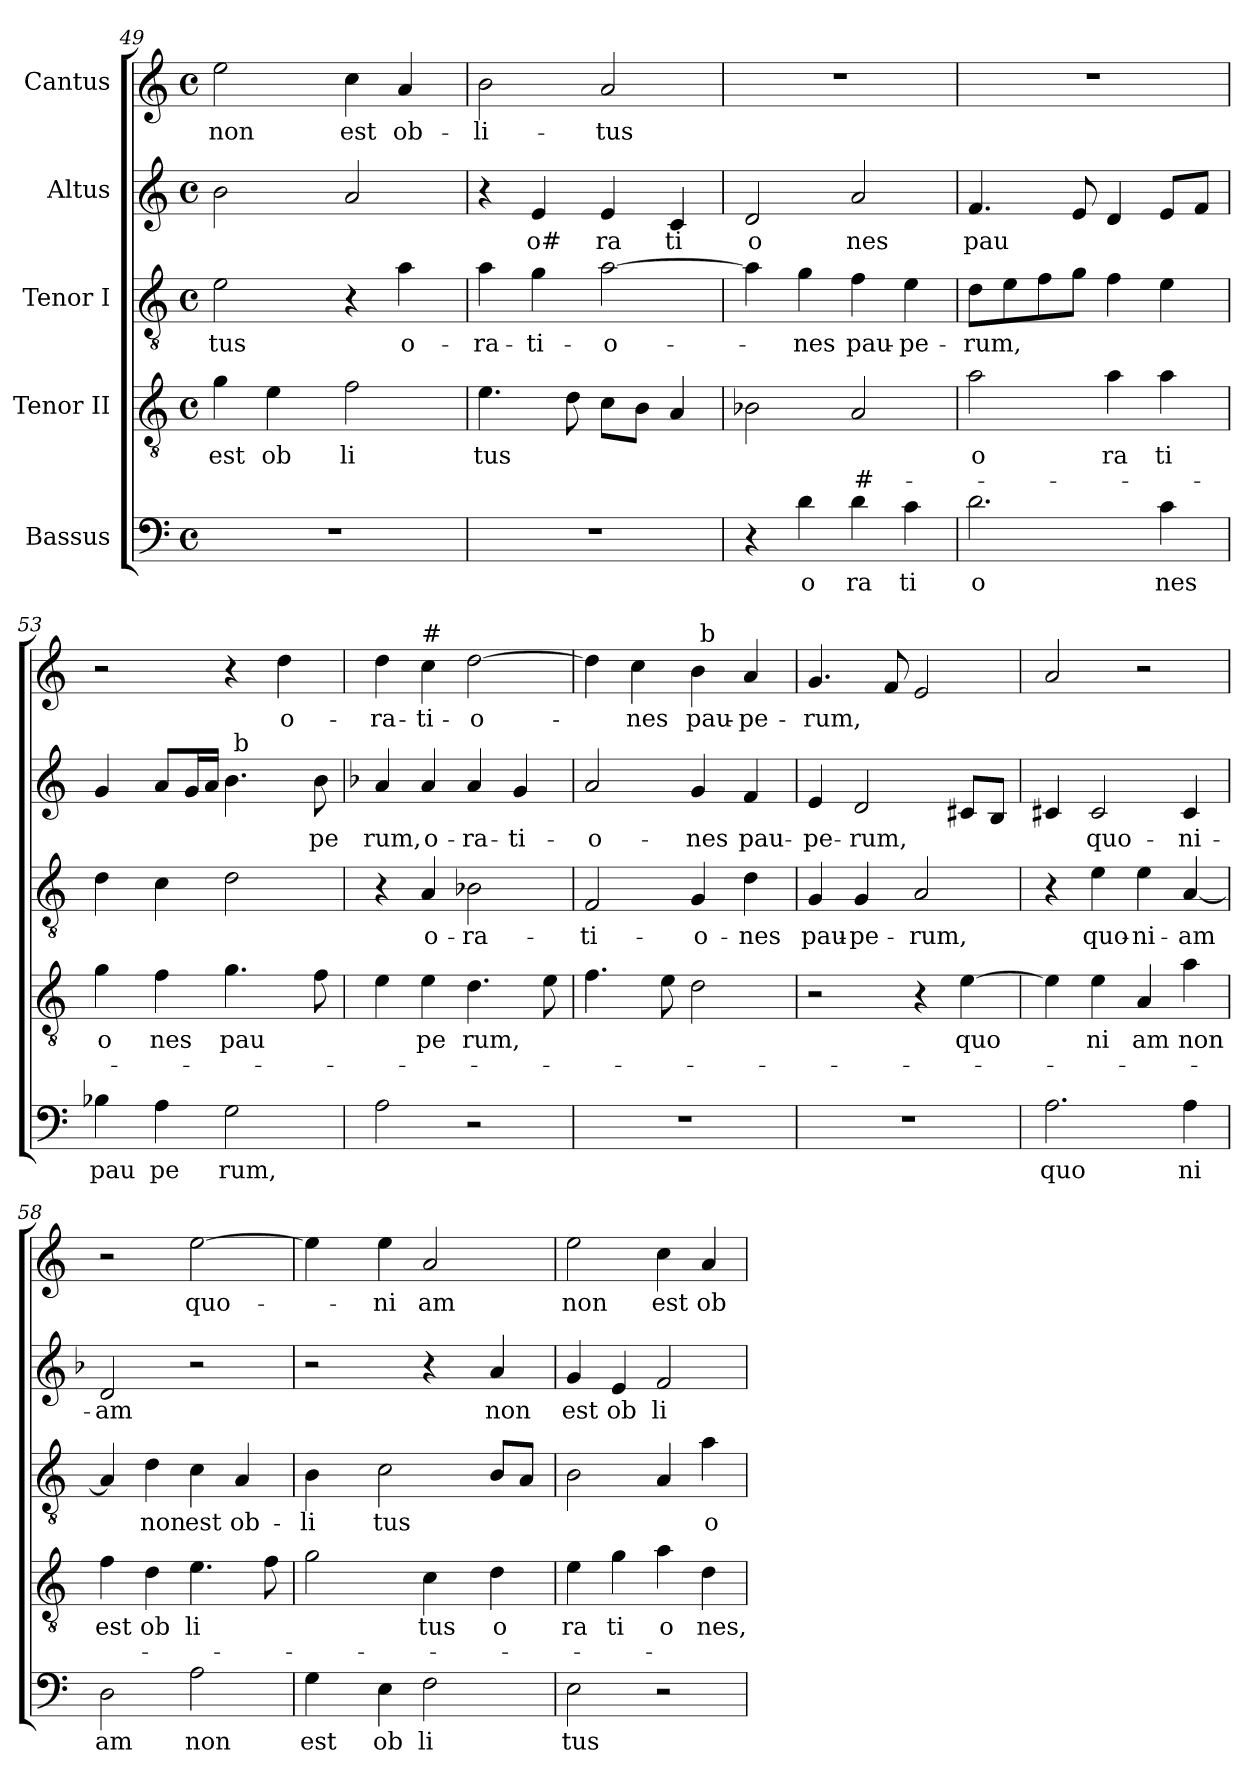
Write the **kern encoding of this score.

**kern	**text	**kern	**text	**text	**kern	**text	**kern	**text	**kern	**text
*part5	*part5	*part4	*part4	*part4	*part3	*part3	*part2	*part2	*part1	*part1
*staff5	*staff5	*staff4	*staff4	*staff4	*staff3	*staff3	*staff2	*staff2	*staff1	*staff1
*I"Bassus	*	*I"Tenor II	*	*	*I"Tenor I	*	*I"Altus	*	*I"Cantus	*
*clefF4	*	*clefGv2	*	*	*clefGv2	*	*clefG2	*	*clefG2	*
*	*	*	*	*	*	*	*k[]	*	*	*
*	*	*	*	*	*	*	*C:	*	*	*
*M4/4	*	*M4/4	*	*	*M4/4	*	*M4/4	*	*M4/4	*
*met(c)	*	*met(c)	*	*	*met(c)	*	*met(c)	*	*met(c)	*
=49	=49	=49	=49	=49	=49	=49	=49	=49	=49	=49
!	!	!	!LO:LY:b:cj	!	!	!LO:LY:b:cj	!	!	!	!LO:LY:b:cj
*	*	*^	*	*	*	*	*	*	*	*
1r	.	4g\	4ryy	est	.	2e\	-tus	2b\	.	2ee\	non
!	!	!	!	!LO:LY:b:cj	!	!	!	!	!	!	!
.	.	4e\	8ryy	ob	.	.	.	.	.	.	.
.	.	.	32ryy	.	.	.	.	.	.	.	.
.	.	.	2ryy	.	.	.	.	.	.	.	.
!	!	!	!	!LO:LY:b:cj	!	!	!	!	!	!	!LO:LY:b:cj
.	.	2f\	.	li	.	4r	.	2a/	.	4cc\	est
!	!	!	!	!	!	!	!LO:LY:b:cj	!	!	!	!LO:LY:b:cj
.	.	.	.	.	.	4a\	o-	.	.	4a/	ob-
.	.	.	16.ryy	.	.	.	.	.	.	.	.
=50	=50	=50	=50	=50	=50	=50	=50	=50	=50	=50	=50
!	!	!	!	!LO:LY:b	!	!	!LO:LY:b:cj	!	!	!	!LO:LY:b:cj
*	*	*v	*v	*	*	*	*	*	*	*	*
1r	.	4.e\	tus	.	4a\	-ra-	4r	.	2b\	-li-
!	!	!	!	!	!	!LO:LY:b:cj	!	!LO:LY:b:cj	!	!
.	.	.	.	.	4g\	-ti-	4e/	o#	.	.
.	.	8d\	.	.	.	.	.	.	.	.
!	!	!	!	!	!	!LO:LY:b:cj	!	!LO:LY:b:cj	!	!LO:LY:b:cj
.	.	8c\L	.	.	[>2a\	-o-	4e/	ra	2a/	-tus
.	.	8B\J	.	.	.	.	.	.	.	.
!	!	!	!	!	!	!	!	!LO:LY:b:cj	!	!
.	.	4A/	.	.	.	.	4c/	ti	.	.
=51	=51	=51	=51	=51	=51	=51	=51	=51	=51	=51
!	!	!	!	!	!	!	!	!LO:LY:b:cj	!	!
4r	.	2B-X\	.	.	4a\]	.	2d/	o	1r	.
!	!LO:LY:b:cj	!	!	!	!	!LO:LY:b:cj	!	!	!	!
4d\	o	.	.	.	4g\	-nes	.	.	.	.
!	!LO:LY:b:cj	!	!	!LO:LY:b	!	!LO:LY:b:cj	!	!LO:LY:b:cj	!	!
4d\	ra	2A/	.	#-	4f\	pau-	2a/	nes	.	.
!	!LO:LY:b:cj	!	!	!	!	!LO:LY:b:cj	!	!	!	!
4c\	ti	.	.	.	4e\	-pe-	.	.	.	.
=52	=52	=52	=52	=52	=52	=52	=52	=52	=52	=52
!	!LO:LY:b:cj	!	!LO:LY:b:cj	!	!	!LO:LY:b	!	!LO:LY:b	!	!
2.d\	o	2a\	-o	.	8d\L	-rum,	4.f/	pau	1r	.
.	.	.	.	.	8e\	.	.	.	.	.
.	.	.	.	.	8f\	.	.	.	.	.
.	.	.	.	.	8g\J	.	8e/	.	.	.
!	!	!	!LO:LY:b:cj	!	!	!	!	!	!	!
.	.	4a\	ra	.	4f\	.	4d/	.	.	.
!	!LO:LY:b:cj	!	!LO:LY:b:cj	!	!	!	!	!	!	!
4c\	nes	4a\	ti	.	4e\	.	8e/L	.	.	.
.	.	.	.	.	.	.	8f/J	.	.	.
!!LO:LB:g=z
=53	=53	=53	=53	=53	=53	=53	=53	=53	=53	=53
!	!LO:LY:b:cj	!	!LO:LY:b:cj	!	!	!	!	!	!	!
*	*	*	*	*	*^	*	*^	*	*	*
4B-X\	pau	4g\	o	.	4d\	8ryy	.	4g/	2ryy	.	2r	.
.	.	.	.	.	.	2..ryy	.	.	.	.	.	.
!	!LO:LY:b:cj	!	!LO:LY:b:cj	!	!	!	!	!	!	!	!	!
4A\	pe	4f\	nes	.	4c\	.	.	8a/L	.	.	.	.
.	.	.	.	.	.	.	.	16g/	.	.	.	.
.	.	.	.	.	.	.	.	16a/J	.	.	.	.
!	!LO:LY:b	!	!LO:LY:b	!	!	!	!	!	!	!	!	!
2G\	rum,	4.g\	pau	.	2d\	.	.	4.b\	64ryy	.	4r	.
!	!	!	!	!	!	!	!	!	!LO:TX:a:t=b	!	!	!
.	.	.	.	.	.	.	.	.	4ryy	.	.	.
!	!	!	!	!	!	!	!	!	!	!	!	!LO:LY:b:cj
.	.	.	.	.	.	.	.	.	.	.	4dd\	o-
.	.	.	.	.	.	.	.	.	8...ryy	.	.	.
!	!	!	!	!	!	!	!	!	!	!LO:LY:b:cj	!	!
.	.	8f\	.	.	.	.	.	8b\	.	pe	.	.
*	*	*	*	*	*v	*v	*	*	*	*	*	*
*	*	*	*	*	*	*	*v	*v	*	*	*
=54	=54	=54	=54	=54	=54	=54	=54	=54	=54	=54
*	*	*	*	*	*	*	*k[b-]	*	*	*
*	*	*	*	*	*	*	*F:	*	*	*
*	*	*	*	*	*^	*	*^	*	*	*
!	!	!	!	!	!	!	!	!	!	!LO:LY:b:cj	!	!LO:LY:b:cj
*	*	*	*	*	*v	*v	*	*	*	*	*	*
*	*	*	*	*	*	*	*v	*v	*	*	*
2A\	.	4e\	.	.	4r	.	4a/	rum,	4dd\	-ra-
!	!	!	!	!	!	!	!	!	!LO:TX:a:t=#	!
!	!	!	!LO:LY:b:cj	!	!	!LO:LY:b:cj	!	!LO:LY:b:cj	!	!LO:LY:b:cj
.	.	4e\	pe	.	4A/	o-	4a/	o-	4cc\	-ti-
!	!	!	!LO:LY:b	!	!	!LO:LY:b:cj	!	!LO:LY:b:cj	!	!LO:LY:b:cj
2r	.	4.d\	rum,	.	2B-X\	-ra-	4a/	-ra-	[>2dd\	-o-
!	!	!	!	!	!	!	!	!LO:LY:b:cj	!	!
.	.	.	.	.	.	.	4g/	-ti-	.	.
.	.	8e\	.	.	.	.	.	.	.	.
=55	=55	=55	=55	=55	=55	=55	=55	=55	=55	=55
!	!	!	!	!	!	!LO:LY:b:cj	!	!LO:LY:b:cj	!	!
*	*	*	*	*	*	*	*	*	*^	*
1r	.	4.f\	.	.	2F/	-ti-	2a/	-o-	4dd\]	2ryy	.
!	!	!	!	!	!	!	!	!	!	!	!LO:LY:b:cj
.	.	.	.	.	.	.	.	.	4cc\	.	-nes
.	.	8e\	.	.	.	.	.	.	.	.	.
!	!	!	!	!	!	!LO:LY:b:cj	!	!LO:LY:b:cj	!	!	!LO:LY:b:cj
.	.	2d\	.	.	4G/	-o-	4g/	-nes	4b\	64ryy	pau-
!	!	!	!	!	!	!	!	!	!	!LO:TX:a:t=b	!
.	.	.	.	.	.	.	.	.	.	4ryy	.
!	!	!	!	!	!	!LO:LY:b:cj	!	!LO:LY:b:cj	!	!	!LO:LY:b:cj
.	.	.	.	.	4d\	-nes	4f/	pau-	4a/	.	-pe-
.	.	.	.	.	.	.	.	.	.	8...ryy	.
=56	=56	=56	=56	=56	=56	=56	=56	=56	=56	=56	=56
!	!	!	!	!	!	!LO:LY:b:cj	!	!LO:LY:b:cj	!	!	!LO:LY:b
*	*	*	*	*	*	*	*	*	*v	*v	*
1r	.	2r	.	.	4G/	pau-	4e/	-pe-	4.g/	-rum,
!	!	!	!	!	!	!LO:LY:b:cj	!	!LO:LY:b	!	!
.	.	.	.	.	4G/	-pe-	2d/	-rum,	.	.
.	.	.	.	.	.	.	.	.	8f/	.
!	!	!	!	!	!	!LO:LY:b:cj	!	!	!	!
.	.	4r	.	.	2A/	-rum,	.	.	2e/	.
!	!	!	!LO:LY:b	!	!	!	!	!	!	!
.	.	[>4e\	quo	.	.	.	8c#X/L	.	.	.
.	.	.	.	.	.	.	8B-/J	.	.	.
=57	=57	=57	=57	=57	=57	=57	=57	=57	=57	=57
!	!LO:LY:b:cj	!	!	!	!	!	!	!	!	!
2.A\	quo	4e\]	.	.	4r	.	4c#X/	.	2a/	.
!	!	!	!LO:LY:b:cj	!	!	!LO:LY:b:cj	!	!LO:LY:b:cj	!	!
.	.	4e\	ni	.	4e\	quo-	2c#/	quo-	.	.
!	!	!	!LO:LY:b:cj	!	!	!LO:LY:b:cj	!	!	!	!
.	.	4A/	am	.	4e\	-ni-	.	.	2r	.
!	!LO:LY:b:cj	!	!LO:LY:b:cj	!	!	!LO:LY:b	!	!LO:LY:b:cj	!	!
4A\	ni	4a\	non	.	[<4A/	-am	4c#/	-ni-	.	.
=58	=58	=58	=58	=58	=58	=58	=58	=58	=58	=58
!	!LO:LY:b:cj	!	!LO:LY:b:cj	!	!	!	!	!LO:LY:b:cj	!	!
2D\	am	4f\	est	.	4A/]	.	2d/	-am	2r	.
!	!	!	!LO:LY:b:cj	!	!	!LO:LY:b:cj	!	!	!	!
.	.	4d\	ob	.	4d\	non	.	.	.	.
!	!LO:LY:b:cj	!	!LO:LY:b:cj	!	!	!LO:LY:b:cj	!	!	!	!LO:LY:b
2A\	non	4.e\	li	.	4c\	est	2r	.	[>2ee\	quo-
!	!	!	!	!	!	!LO:LY:b:cj	!	!	!	!
.	.	.	.	.	4A/	ob-	.	.	.	.
.	.	8f\	.	.	.	.	.	.	.	.
!!LO:PB:g=z
=59	=59	=59	=59	=59	=59	=59	=59	=59	=59	=59
*	*	*	*	*	*	*	*k[]	*	*	*
*	*	*	*	*	*	*	*C:	*	*	*
!	!LO:LY:b:cj	!	!	!	!	!LO:LY:b:cj	!	!	!	!
*	*	*^	*	*	*	*	*	*	*^	*
4G\	est	2g\	8ryy	.	.	4B\	-li	2r	.	4ee\]	32ryy	.
.	.	.	.	.	.	.	.	.	.	.	2ryy	.
.	.	.	64ryy	.	.	.	.	.	.	.	.	.
.	.	.	2ryy	.	.	.	.	.	.	.	.	.
!	!LO:LY:b:cj	!	!	!	!	!	!LO:LY:b	!	!	!	!	!LO:LY:b:cj
4E\	ob	.	.	.	.	2c\	tus	.	.	4ee\	.	-ni
!	!LO:LY:b:cj	!	!	!LO:LY:b:cj	!	!	!	!	!	!	!	!LO:LY:b:cj
2F\	li	4c\	.	tus	.	.	.	4r	.	2a/	.	am
.	.	.	.	.	.	.	.	.	.	.	4...ryy	.
.	.	.	4ryy	.	.	.	.	.	.	.	.	.
!	!	!	!	!LO:LY:b:cj	!	!	!	!	!LO:LY:b:cj	!	!	!
.	.	4d\	.	o	.	8B/L	.	4a/	non	.	.	.
.	.	.	.	.	.	8A/J	.	.	.	.	.	.
.	.	.	16..ryy	.	.	.	.	.	.	.	.	.
=60	=60	=60	=60	=60	=60	=60	=60	=60	=60	=60	=60	=60
!	!LO:LY:b:cj	!	!	!LO:LY:b:cj	!	!	!	!	!LO:LY:b:cj	!	!	!LO:LY:b:cj
*	*	*v	*v	*	*	*	*	*	*	*v	*v	*
2E\	tus	4e\	ra	.	2B\	.	4g/	est	2ee\	non
!	!	!	!LO:LY:b:cj	!	!	!	!	!LO:LY:b:cj	!	!
.	.	4g\	ti	.	.	.	4e/	ob	.	.
!	!	!	!LO:LY:b:cj	!	!	!	!	!LO:LY:b:cj	!	!LO:LY:b:cj
2r	.	4a\	o	.	4A/	.	2f/	li	4cc\	est
!	!	!	!LO:LY:b:cj	!	!	!LO:LY:b:cj	!	!	!	!LO:LY:b:cj
.	.	4d\	nes,	.	4a\	o	.	.	4a/	ob
=	=	=	=	=	=	=	=	=	=	=
*-	*-	*-	*-	*-	*-	*-	*-	*-	*-	*-
